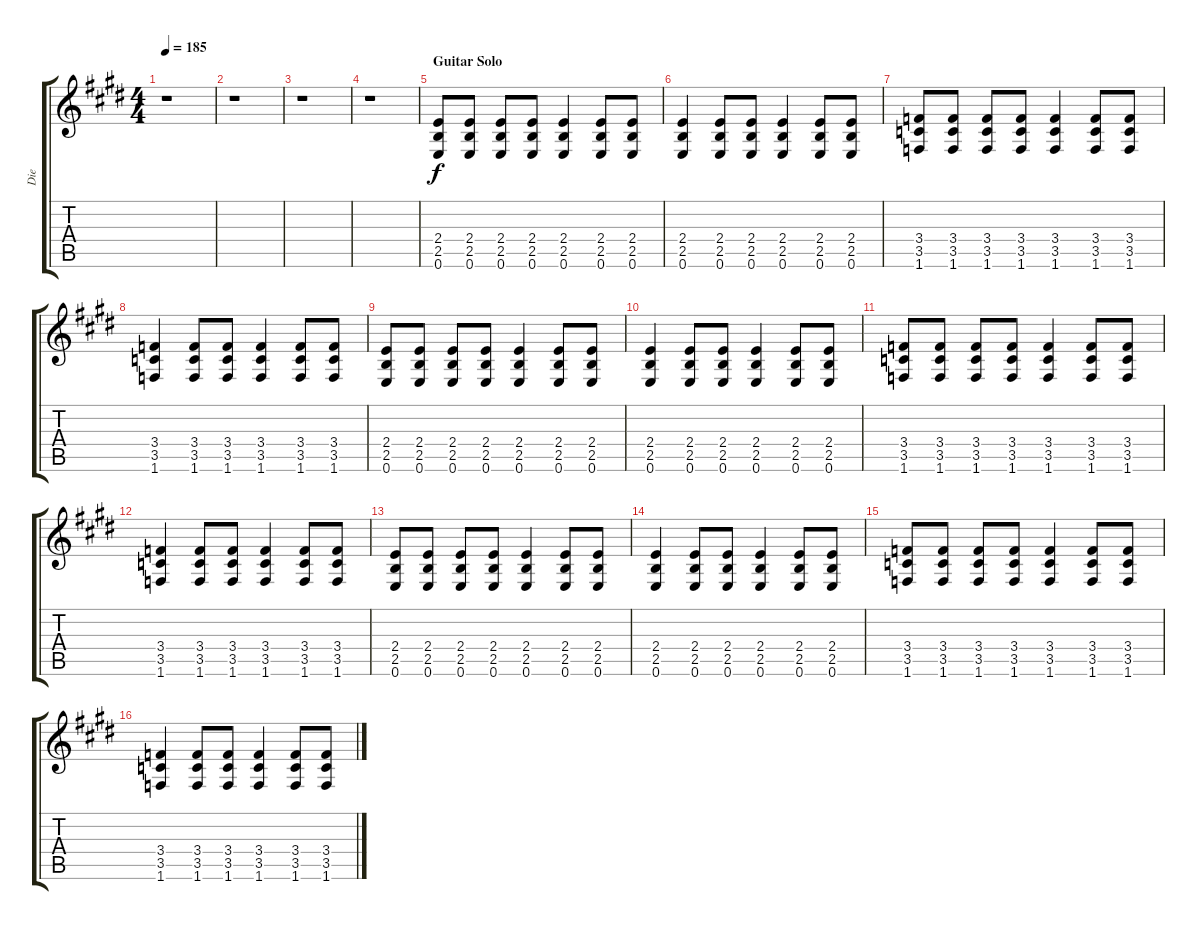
\track ("Die" "Die") {instrument overdrivenguitar}
\staff {score tabs}
\tuning (E4 B3 G3 D3 A2 E2) {hide}
\ts (4 4)
\tempo 185
\clef g2
\ks e
r.1{dy f} |
r.1 |
r.1 |
r.1 |
\section ("" "Guitar Solo")
(2.4 2.5 0.6).8{instrument electricguitarmuted} (2.4 2.5 0.6).8 (2.4 2.5 0.6).8 (2.4 2.5 0.6).8 (2.4 2.5 0.6).4 (2.4 2.5 0.6).8 (2.4 2.5 0.6).8 |
(2.4 2.5 0.6).4 (2.4 2.5 0.6).8 (2.4 2.5 0.6).8 (2.4 2.5 0.6).4 (2.4 2.5 0.6).8 (2.4 2.5 0.6).8 |
(3.4 3.5 1.6).8 (3.4 3.5 1.6).8 (3.4 3.5 1.6).8 (3.4 3.5 1.6).8 (3.4 3.5 1.6).4 (3.4 3.5 1.6).8 (3.4 3.5 1.6).8 |
(3.4 3.5 1.6).4 (3.4 3.5 1.6).8 (3.4 3.5 1.6).8 (3.4 3.5 1.6).4 (3.4 3.5 1.6).8 (3.4 3.5 1.6).8 |
(2.4 2.5 0.6).8 (2.4 2.5 0.6).8 (2.4 2.5 0.6).8 (2.4 2.5 0.6).8 (2.4 2.5 0.6).4 (2.4 2.5 0.6).8 (2.4 2.5 0.6).8 |
(2.4 2.5 0.6).4 (2.4 2.5 0.6).8 (2.4 2.5 0.6).8 (2.4 2.5 0.6).4 (2.4 2.5 0.6).8 (2.4 2.5 0.6).8 |
(3.4 3.5 1.6).8 (3.4 3.5 1.6).8 (3.4 3.5 1.6).8 (3.4 3.5 1.6).8 (3.4 3.5 1.6).4 (3.4 3.5 1.6).8 (3.4 3.5 1.6).8 |
(3.4 3.5 1.6).4 (3.4 3.5 1.6).8 (3.4 3.5 1.6).8 (3.4 3.5 1.6).4 (3.4 3.5 1.6).8 (3.4 3.5 1.6).8 |
(2.4 2.5 0.6).8 (2.4 2.5 0.6).8 (2.4 2.5 0.6).8 (2.4 2.5 0.6).8 (2.4 2.5 0.6).4 (2.4 2.5 0.6).8 (2.4 2.5 0.6).8 |
(2.4 2.5 0.6).4 (2.4 2.5 0.6).8 (2.4 2.5 0.6).8 (2.4 2.5 0.6).4 (2.4 2.5 0.6).8 (2.4 2.5 0.6).8 |
(3.4 3.5 1.6).8 (3.4 3.5 1.6).8 (3.4 3.5 1.6).8 (3.4 3.5 1.6).8 (3.4 3.5 1.6).4 (3.4 3.5 1.6).8 (3.4 3.5 1.6).8 |
(3.4 3.5 1.6).4 (3.4 3.5 1.6).8 (3.4 3.5 1.6).8 (3.4 3.5 1.6).4 (3.4 3.5 1.6).8 (3.4 3.5 1.6).8
